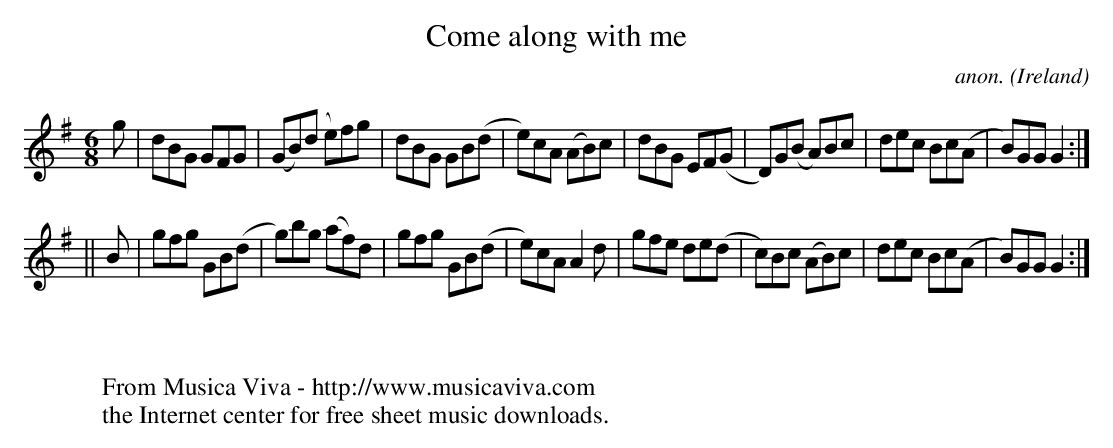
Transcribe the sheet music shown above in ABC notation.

X:1
T:Come along with me
C:anon.
O:Ireland
M:6/8
L:1/8
K:G
g|dBG GFG|(GB)(d e)fg|dBG GB(d|e)cA (AB)c|dBG EF(G|D)G(B A)Bc|dec Bc(A|B)GG G2:|
||B|gfg GB(d|g)bg (af)d|gfg GB(d|e)cA A2d|gfe de(d|c)Bc (AB)c|dec Bc(A|B)GG G2:|
W:
W:
W: From Musica Viva - http://www.musicaviva.com
W: the Internet center for free sheet music downloads.
